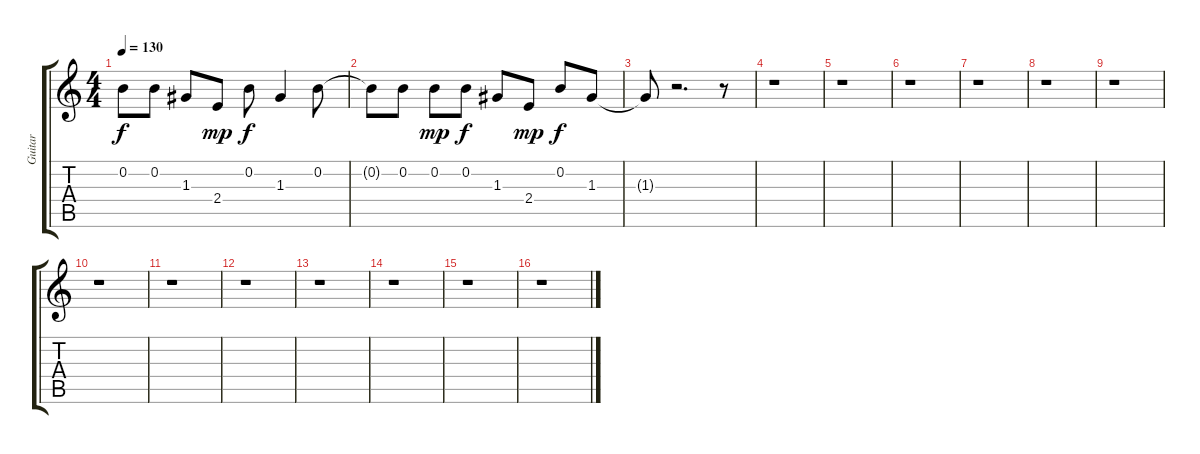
\track ("Guitar" "Guitar") {instrument acousticguitarsteel}
\staff {score tabs}
\tuning (E4 B3 G3 D3 A2 E2) {hide}
\ts (4 4)
\tempo 130
\clef g2
\ks c
0.2{t}.8{dy f} 0.2.8 1.3.8 2.4.8{dy mp} 0.2.8{dy f} 1.3.4 0.2.8 |
0.2{t}.8 0.2.8 0.2.8{dy mp} 0.2.8{dy f} 1.3.8 2.4.8{dy mp} 0.2.8{dy f} 1.3.8 |
1.3{t}.8 r.2{d} r.8 |
r.1 |
r.1 |
r.1 |
r.1 |
r.1 |
r.1 |
r.1 |
r.1 |
r.1 |
r.1 |
r.1 |
r.1 |
r.1
